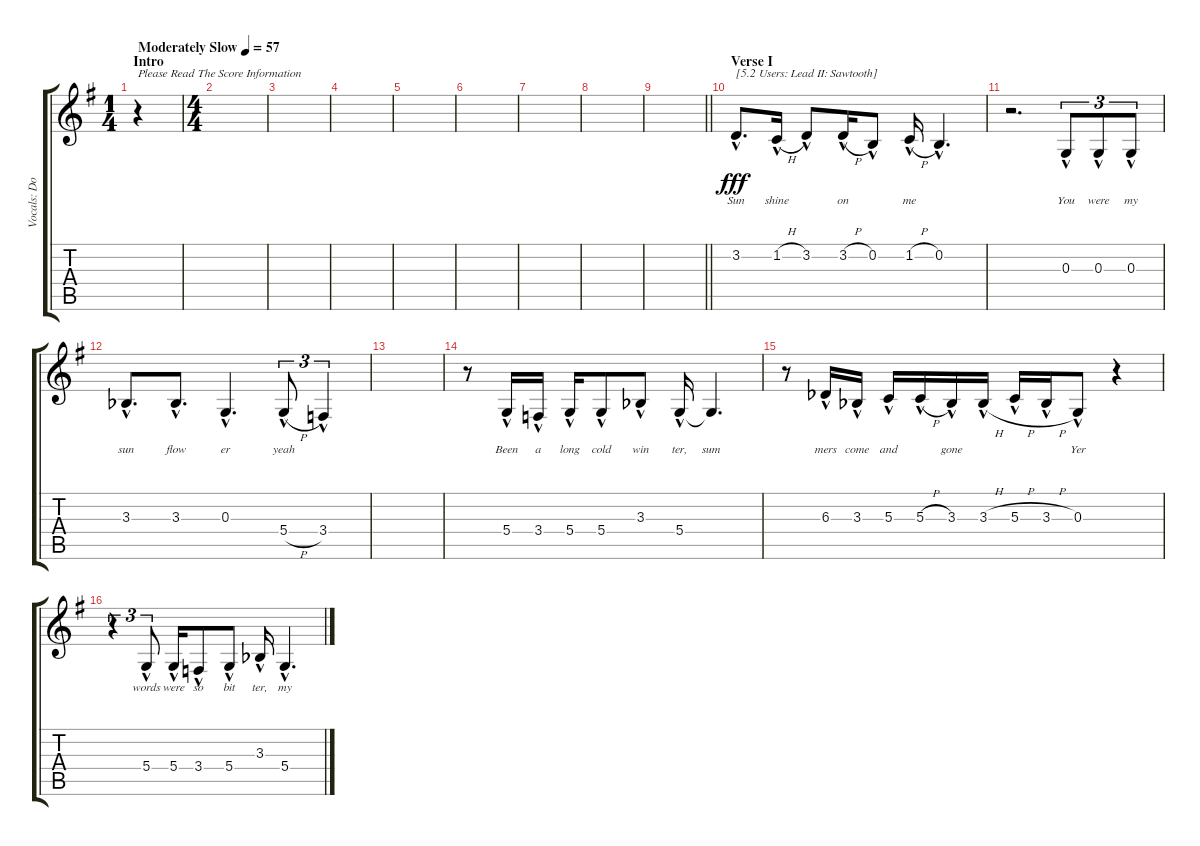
\track ("Vocals: Don" "Vocals: Do") {instrument lead2sawtooth}
\staff {score tabs}
\tuning (E4 B3 G3 D3 A2 E2) {hide}
\ts (1 4)
\section ("" "Intro")
\tempo (57 "Moderately Slow")
\clef g2
\ks g
r.4{txt "Please Read The Score Information" dy fff instrument lead2sawtooth} |
\ts (4 4)
|
|
|
|
|
|
|
\barLineRight lightlight
|
\section ("" "Verse I")
3.2{hac}.8{d txt "[5.2 Users: Lead II: Sawtooth]" lyrics (0 "Sun") lyrics (1 "") lyrics (2 "") lyrics (3 "") lyrics (4 "")} 1.2{h hac}.16{lyrics (0 "shine") lyrics (1 "") lyrics (2 "") lyrics (3 "") lyrics (4 "")} 3.2{hac}.8{lyrics (0 "") lyrics (1 "") lyrics (2 "") lyrics (3 "") lyrics (4 "")} 3.2{h hac}.16{lyrics (0 "on") lyrics (1 "") lyrics (2 "") lyrics (3 "") lyrics (4 "")} 0.2{hac}.8{lyrics (0 "") lyrics (1 "") lyrics (2 "") lyrics (3 "") lyrics (4 "")} 1.2{h hac}.16{lyrics (0 "me") lyrics (1 "") lyrics (2 "") lyrics (3 "") lyrics (4 "")} 0.2{hac}.4{d lyrics (0 "") lyrics (1 "") lyrics (2 "") lyrics (3 "") lyrics (4 "")} |
r.2{d} 0.3{hac}.8{tu (3 2) lyrics (0 "You") lyrics (1 "") lyrics (2 "") lyrics (3 "") lyrics (4 "")} 0.3{hac}.8{tu (3 2) lyrics (0 "were") lyrics (1 "") lyrics (2 "") lyrics (3 "") lyrics (4 "")} 0.3{hac}.8{tu (3 2) lyrics (0 "my") lyrics (1 "") lyrics (2 "") lyrics (3 "") lyrics (4 "")} |
3.3{hac acc b}.8{d lyrics (0 "sun") lyrics (1 "") lyrics (2 "") lyrics (3 "") lyrics (4 "")} 3.3{hac acc b}.8{d lyrics (0 "flow") lyrics (1 "") lyrics (2 "") lyrics (3 "") lyrics (4 "")} 0.3{hac}.4{d lyrics (0 "er") lyrics (1 "") lyrics (2 "") lyrics (3 "") lyrics (4 "")} 5.4{h hac}.8{tu (3 2) lyrics (0 "yeah") lyrics (1 "") lyrics (2 "") lyrics (3 "") lyrics (4 "")} 3.4{hac}.4{tu (3 2) lyrics (0 "") lyrics (1 "") lyrics (2 "") lyrics (3 "") lyrics (4 "")} |
|
r.8 5.4{hac}.16{lyrics (0 "Been") lyrics (1 "") lyrics (2 "") lyrics (3 "") lyrics (4 "")} 3.4{hac}.16{lyrics (0 "a") lyrics (1 "") lyrics (2 "") lyrics (3 "") lyrics (4 "")} 5.4{hac}.16{lyrics (0 "long") lyrics (1 "") lyrics (2 "") lyrics (3 "") lyrics (4 "")} 5.4{hac}.8{lyrics (0 "cold") lyrics (1 "") lyrics (2 "") lyrics (3 "") lyrics (4 "")} 3.3{hac acc b}.8{lyrics (0 "win") lyrics (1 "") lyrics (2 "") lyrics (3 "") lyrics (4 "")} 5.4{hac}.16{lyrics (0 "ter,") lyrics (1 "") lyrics (2 "") lyrics (3 "") lyrics (4 "")} 5.4{t}.4{d lyrics (0 "sum") lyrics (1 "") lyrics (2 "") lyrics (3 "") lyrics (4 "")} |
r.8 6.3{hac acc b}.16{lyrics (0 "mers") lyrics (1 "") lyrics (2 "") lyrics (3 "") lyrics (4 "")} 3.3{hac acc b}.16{lyrics (0 "come") lyrics (1 "") lyrics (2 "") lyrics (3 "") lyrics (4 "")} 5.3{hac}.16{lyrics (0 "and") lyrics (1 "") lyrics (2 "") lyrics (3 "") lyrics (4 "")} 5.3{h hac}.16{lyrics (0 "") lyrics (1 "") lyrics (2 "") lyrics (3 "") lyrics (4 "")} 3.3{hac acc b}.16{lyrics (0 "gone") lyrics (1 "") lyrics (2 "") lyrics (3 "") lyrics (4 "")} 3.3{h hac acc b}.16{lyrics (0 "") lyrics (1 "") lyrics (2 "") lyrics (3 "") lyrics (4 "")} 5.3{h hac}.16{lyrics (0 "") lyrics (1 "") lyrics (2 "") lyrics (3 "") lyrics (4 "")} 3.3{h hac acc b}.16{lyrics (0 "") lyrics (1 "") lyrics (2 "") lyrics (3 "") lyrics (4 "")} 0.3{hac}.8{lyrics (0 "Yer") lyrics (1 "") lyrics (2 "") lyrics (3 "") lyrics (4 "")} r.4 |
r.4{tu (3 2)} 5.4{hac}.8{tu (3 2) lyrics (0 "words") lyrics (1 "") lyrics (2 "") lyrics (3 "") lyrics (4 "")} 5.4{hac}.16{lyrics (0 "were") lyrics (1 "") lyrics (2 "") lyrics (3 "") lyrics (4 "")} 3.4{hac}.8{lyrics (0 "so") lyrics (1 "") lyrics (2 "") lyrics (3 "") lyrics (4 "")} 5.4{hac}.8{lyrics (0 "bit") lyrics (1 "") lyrics (2 "") lyrics (3 "") lyrics (4 "")} 3.3{hac acc b}.16{lyrics (0 "ter,") lyrics (1 "") lyrics (2 "") lyrics (3 "") lyrics (4 "")} 5.4{hac}.4{d lyrics (0 "my") lyrics (1 "") lyrics (2 "") lyrics (3 "") lyrics (4 "")}
